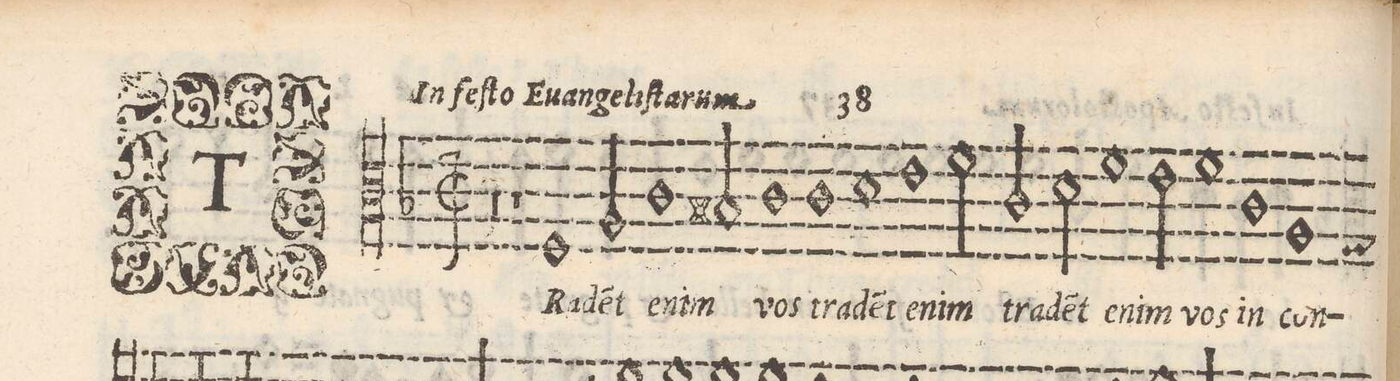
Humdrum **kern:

**kern	**text
*I"ALTO	*
*clefC3	*
*k[b-]	*
*met(C|)	*
*M2/1	*
0r	.
=2-	=2-
1r	.
1F	TRa-
=3-	=3-
2A/	-de(n)t
1c	e-
2Bn/	-nim
=4-	=4-
1c	vos
1c	tra-
=5-	=5-
1d	-de(n)t
1e	e-
=6-	=6-
2f\	-nim
2c/	tra-
2d\	-de(n)t
1f\	e-
=7-	=7-
2e\	-nim
1f	vos
=8-	=8-
1c	is
1A	con-
*custos:G	*
*-	*-
